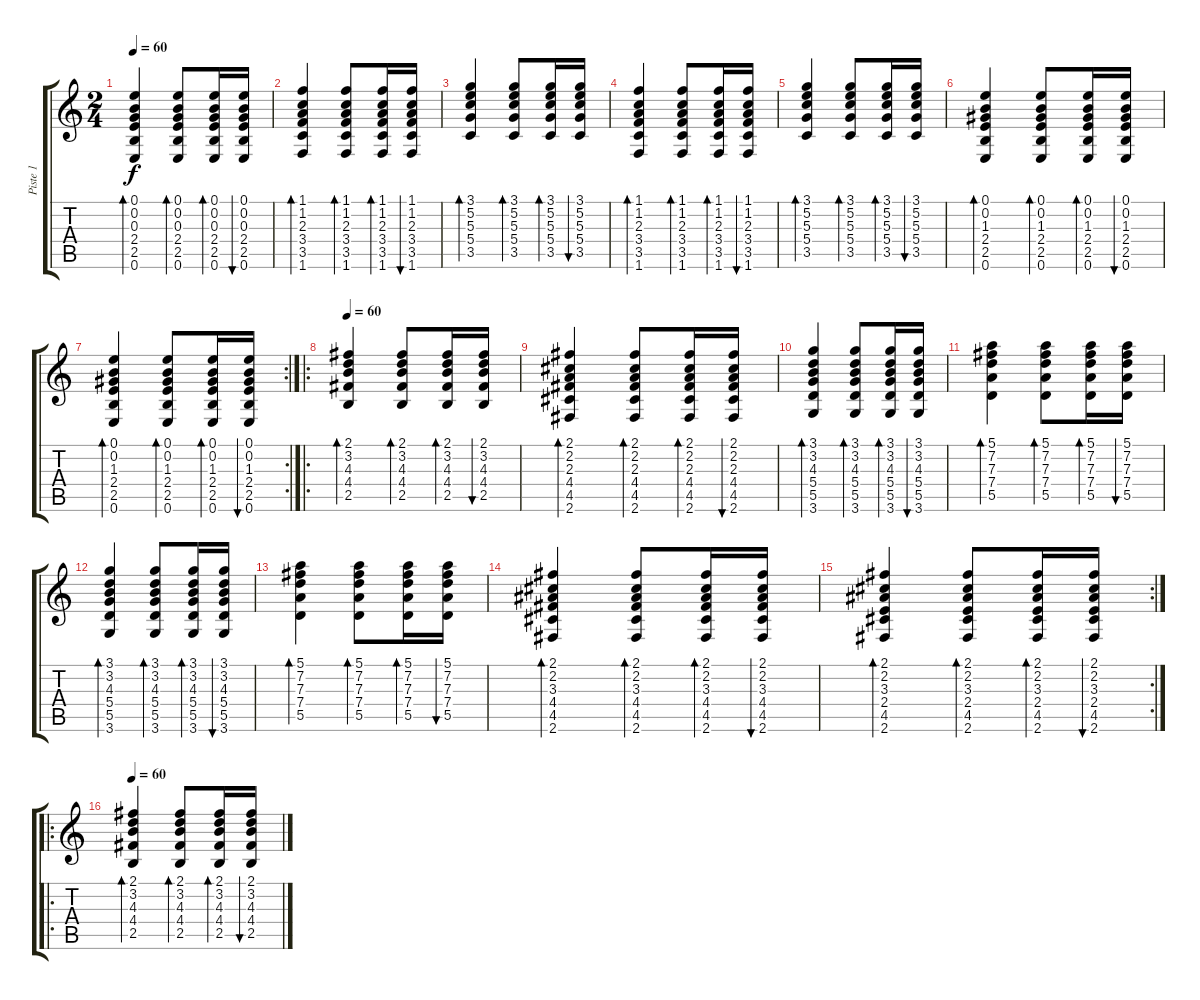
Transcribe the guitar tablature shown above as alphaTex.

\track ("Piste 1" "Piste 1") {instrument acousticguitarsteel}
\staff {score tabs}
\tuning (E4 B3 G3 D3 A2 E2) {hide}
\ts (2 4)
\tempo 60
\clef g2
\ks c
(0.1 0.2 0.3 2.4 2.5 0.6).4{bd 60 dy f} (0.1 0.2 0.3 2.4 2.5 0.6).8{bd 60} (0.1 0.2 0.3 2.4 2.5 0.6).16{bd 30} (0.1 0.2 0.3 2.4 2.5 0.6).16{bu 60} |
(1.1 1.2 2.3 3.4 3.5 1.6).4{bd 60} (1.1 1.2 2.3 3.4 3.5 1.6).8{bd 60} (1.1 1.2 2.3 3.4 3.5 1.6).16{bd 30} (1.1 1.2 2.3 3.4 3.5 1.6).16{bu 60} |
(3.1 5.2 5.3 5.4 3.5).4{bd 60} (3.1 5.2 5.3 5.4 3.5).8{bd 60} (3.1 5.2 5.3 5.4 3.5).16{bd 30} (3.1 5.2 5.3 5.4 3.5).16{bu 60} |
(1.1 1.2 2.3 3.4 3.5 1.6).4{bd 60} (1.1 1.2 2.3 3.4 3.5 1.6).8{bd 60} (1.1 1.2 2.3 3.4 3.5 1.6).16{bd 30} (1.1 1.2 2.3 3.4 3.5 1.6).16{bu 60} |
(3.1 5.2 5.3 5.4 3.5).4{bd 60} (3.1 5.2 5.3 5.4 3.5).8{bd 60} (3.1 5.2 5.3 5.4 3.5).16{bd 30} (3.1 5.2 5.3 5.4 3.5).16{bu 60} |
(0.1 0.2 1.3 2.4 2.5 0.6).4{bd 60} (0.1 0.2 1.3 2.4 2.5 0.6).8{bd 60} (0.1 0.2 1.3 2.4 2.5 0.6).16{bd 30} (0.1 0.2 1.3 2.4 2.5 0.6).16{bu 60} |
\rc 2
(0.1 0.2 1.3 2.4 2.5 0.6).4{bd 60} (0.1 0.2 1.3 2.4 2.5 0.6).8{bd 60} (0.1 0.2 1.3 2.4 2.5 0.6).16{bd 30} (0.1 0.2 1.3 2.4 2.5 0.6).16{bu 60} |
\ro
\tempo 60
(2.1 3.2 4.3 4.4 2.5).4{bd 60} (2.1 3.2 4.3 4.4 2.5).8{bd 60} (2.1 3.2 4.3 4.4 2.5).16{bd 30} (2.1 3.2 4.3 4.4 2.5).16{bu 60} |
(2.1 2.2 2.3 4.4 4.5 2.6).4{bd 60} (2.1 2.2 2.3 4.4 4.5 2.6).8{bd 60} (2.1 2.2 2.3 4.4 4.5 2.6).16{bd 30} (2.1 2.2 2.3 4.4 4.5 2.6).16{bu 60} |
(3.1 3.2 4.3 5.4 5.5 3.6).4{bd 60} (3.1 3.2 4.3 5.4 5.5 3.6).8{bd 60} (3.1 3.2 4.3 5.4 5.5 3.6).16{bd 30} (3.1 3.2 4.3 5.4 5.5 3.6).16{bu 60} |
(5.1 7.2 7.3 7.4 5.5).4{bd 60} (5.1 7.2 7.3 7.4 5.5).8{bd 60} (5.1 7.2 7.3 7.4 5.5).16{bd 30} (5.1 7.2 7.3 7.4 5.5).16{bu 60} |
(3.1 3.2 4.3 5.4 5.5 3.6).4{bd 60} (3.1 3.2 4.3 5.4 5.5 3.6).8{bd 60} (3.1 3.2 4.3 5.4 5.5 3.6).16{bd 30} (3.1 3.2 4.3 5.4 5.5 3.6).16{bu 60} |
(5.1 7.2 7.3 7.4 5.5).4{bd 60} (5.1 7.2 7.3 7.4 5.5).8{bd 60} (5.1 7.2 7.3 7.4 5.5).16{bd 30} (5.1 7.2 7.3 7.4 5.5).16{bu 60} |
(2.1 2.2 3.3 4.4 4.5 2.6).4{bd 60} (2.1 2.2 3.3 4.4 4.5 2.6).8{bd 60} (2.1 2.2 3.3 4.4 4.5 2.6).16{bd 30} (2.1 2.2 3.3 4.4 4.5 2.6).16{bu 60} |
\rc 2
(2.1 2.2 3.3 2.4 4.5 2.6).4{bd 60} (2.1 2.2 3.3 2.4 4.5 2.6).8{bd 60} (2.1 2.2 3.3 2.4 4.5 2.6).16{bd 30} (2.1 2.2 3.3 2.4 4.5 2.6).16{bu 60} |
\ro
\tempo 60
(2.1 3.2 4.3 4.4 2.5).4{bd 60} (2.1 3.2 4.3 4.4 2.5).8{bd 60} (2.1 3.2 4.3 4.4 2.5).16{bd 30} (2.1 3.2 4.3 4.4 2.5).16{bu 60}
